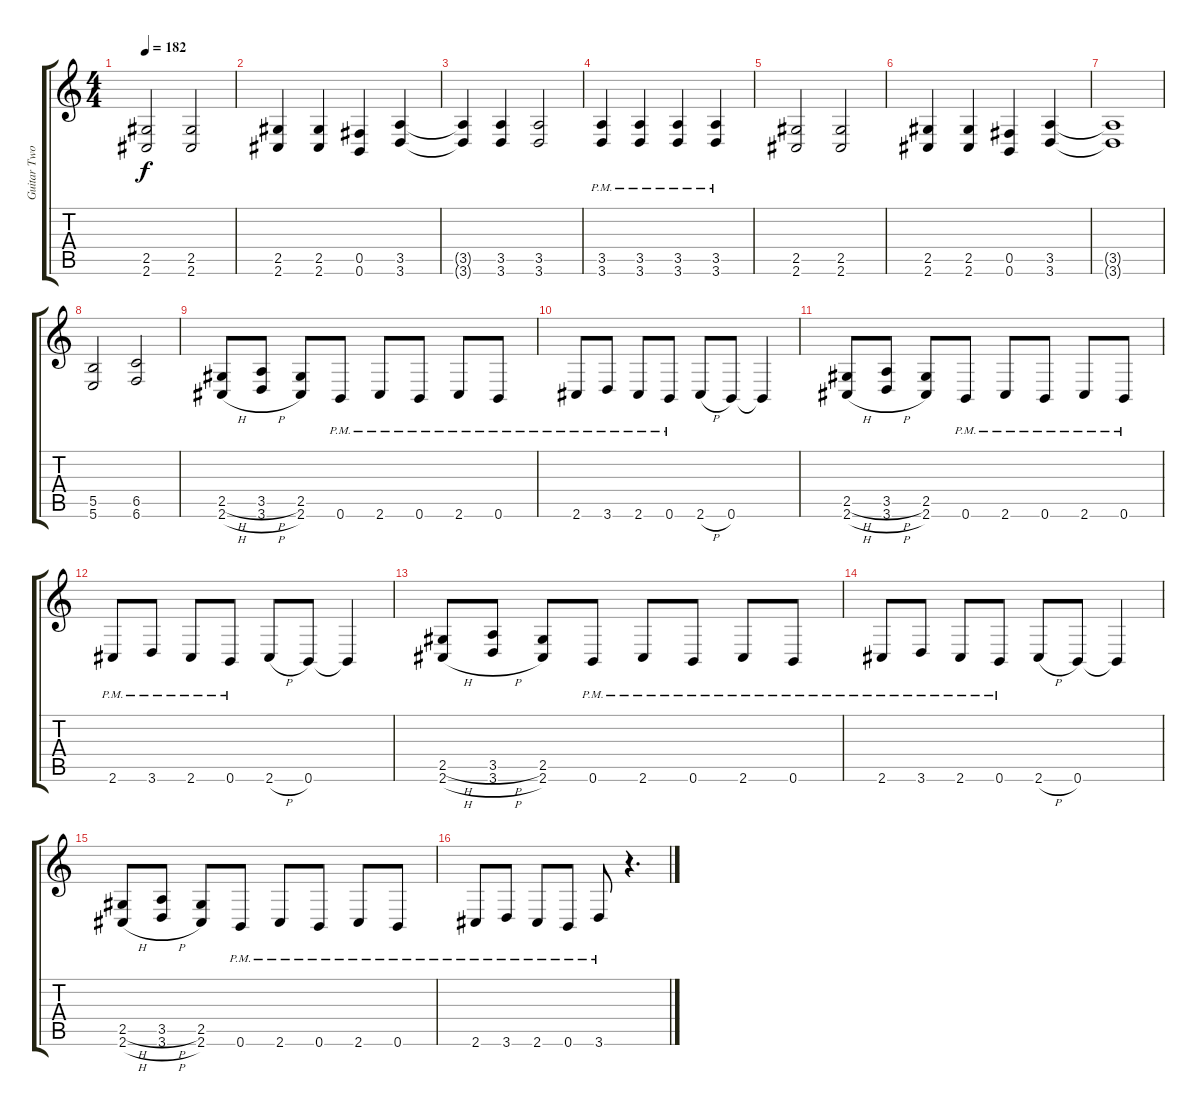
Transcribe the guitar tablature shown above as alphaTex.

\track ("Guitar Two" "Guitar Two") {instrument distortionguitar}
\staff {score tabs}
\tuning (Db4 Ab3 E3 B2 Gb2 B1) {hide}
\ts (4 4)
\tempo 182
\clef g2
\ks c
(2.5 2.6).2{dy f} (2.5 2.6).2 |
(2.5 2.6).4 (2.5 2.6).4 (0.5 0.6).4 (3.5 3.6).4 |
(3.5{t} 3.6{t}).4 (3.5 3.6).4 (3.5 3.6).2 |
(3.5{pm} 3.6{pm}).4 (3.5{pm} 3.6{pm}).4 (3.5{pm} 3.6{pm}).4 (3.5{pm} 3.6{pm}).4 |
(2.5 2.6).2 (2.5 2.6).2 |
(2.5 2.6).4 (2.5 2.6).4 (0.5 0.6).4 (3.5 3.6).4 |
(3.5{t} 3.6{t}).1 |
(5.5 5.6).2 (6.5 6.6).2 |
(2.5{h} 2.6{h}).8 (3.5{h} 3.6{h}).8 (2.5 2.6).8 0.6{pm}.8 2.6{pm}.8 0.6{pm}.8 2.6{pm}.8 0.6{pm}.8 |
2.6{pm}.8 3.6{pm}.8 2.6{pm}.8 0.6{pm}.8 2.6{h}.8 0.6.8 0.6{t}.4 |
(2.5{h} 2.6{h}).8 (3.5{h} 3.6{h}).8 (2.5 2.6).8 0.6{pm}.8 2.6{pm}.8 0.6{pm}.8 2.6{pm}.8 0.6{pm}.8 |
2.6{pm}.8 3.6{pm}.8 2.6{pm}.8 0.6{pm}.8 2.6{h}.8 0.6.8 0.6{t}.4 |
(2.5{h} 2.6{h}).8 (3.5{h} 3.6{h}).8 (2.5 2.6).8 0.6{pm}.8 2.6{pm}.8 0.6{pm}.8 2.6{pm}.8 0.6{pm}.8 |
2.6{pm}.8 3.6{pm}.8 2.6{pm}.8 0.6{pm}.8 2.6{h}.8 0.6.8 0.6{t}.4 |
(2.5{h} 2.6{h}).8 (3.5{h} 3.6{h}).8 (2.5 2.6).8 0.6{pm}.8 2.6{pm}.8 0.6{pm}.8 2.6{pm}.8 0.6{pm}.8 |
2.6{pm}.8 3.6{pm}.8 2.6{pm}.8 0.6{pm}.8 3.6{pm}.8 r.4{d}
